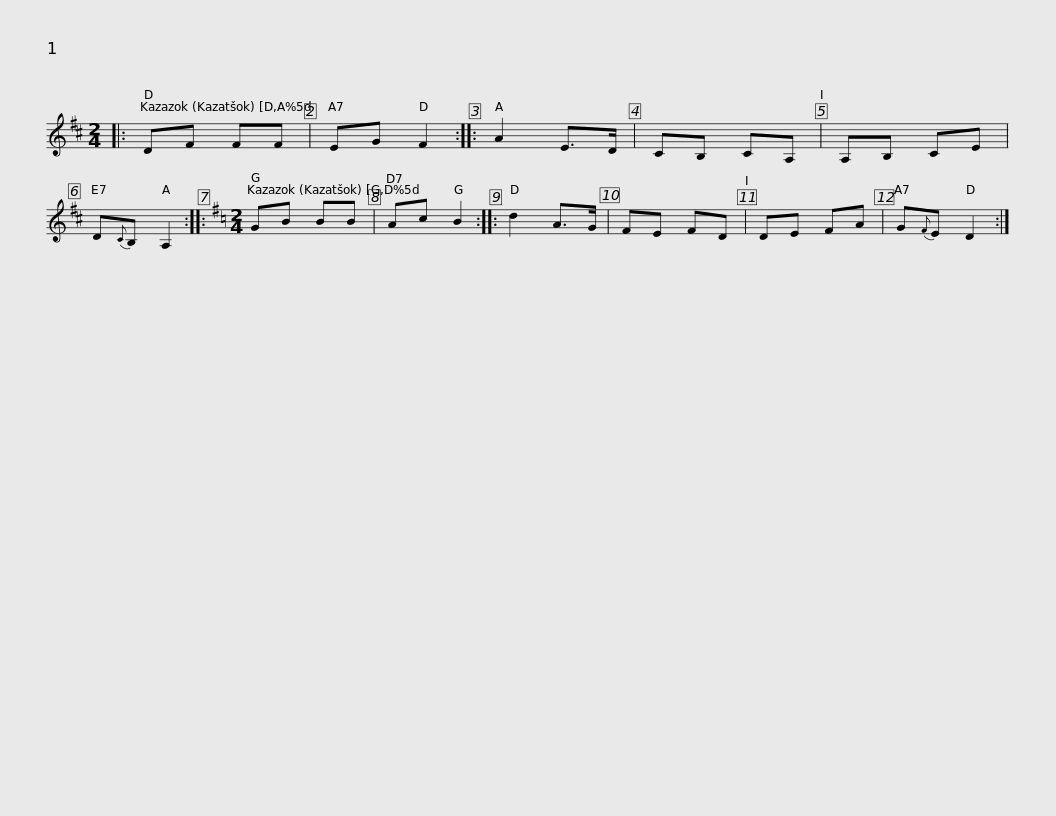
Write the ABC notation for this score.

X:1
L:1/8
M:2/4
I:linebreak $
K:D
V:1 treble
V:1
|: DF FF | EG F2 :: A2 E>D | CB, CA, | A,B, CE | %5
 D{C}B, A,2 ::[K:G][M:2/4] GB BB | Ac B2 ::$ d2 A>G | FE FD | %10
 DE FA | G{F}E D2 :| %12
